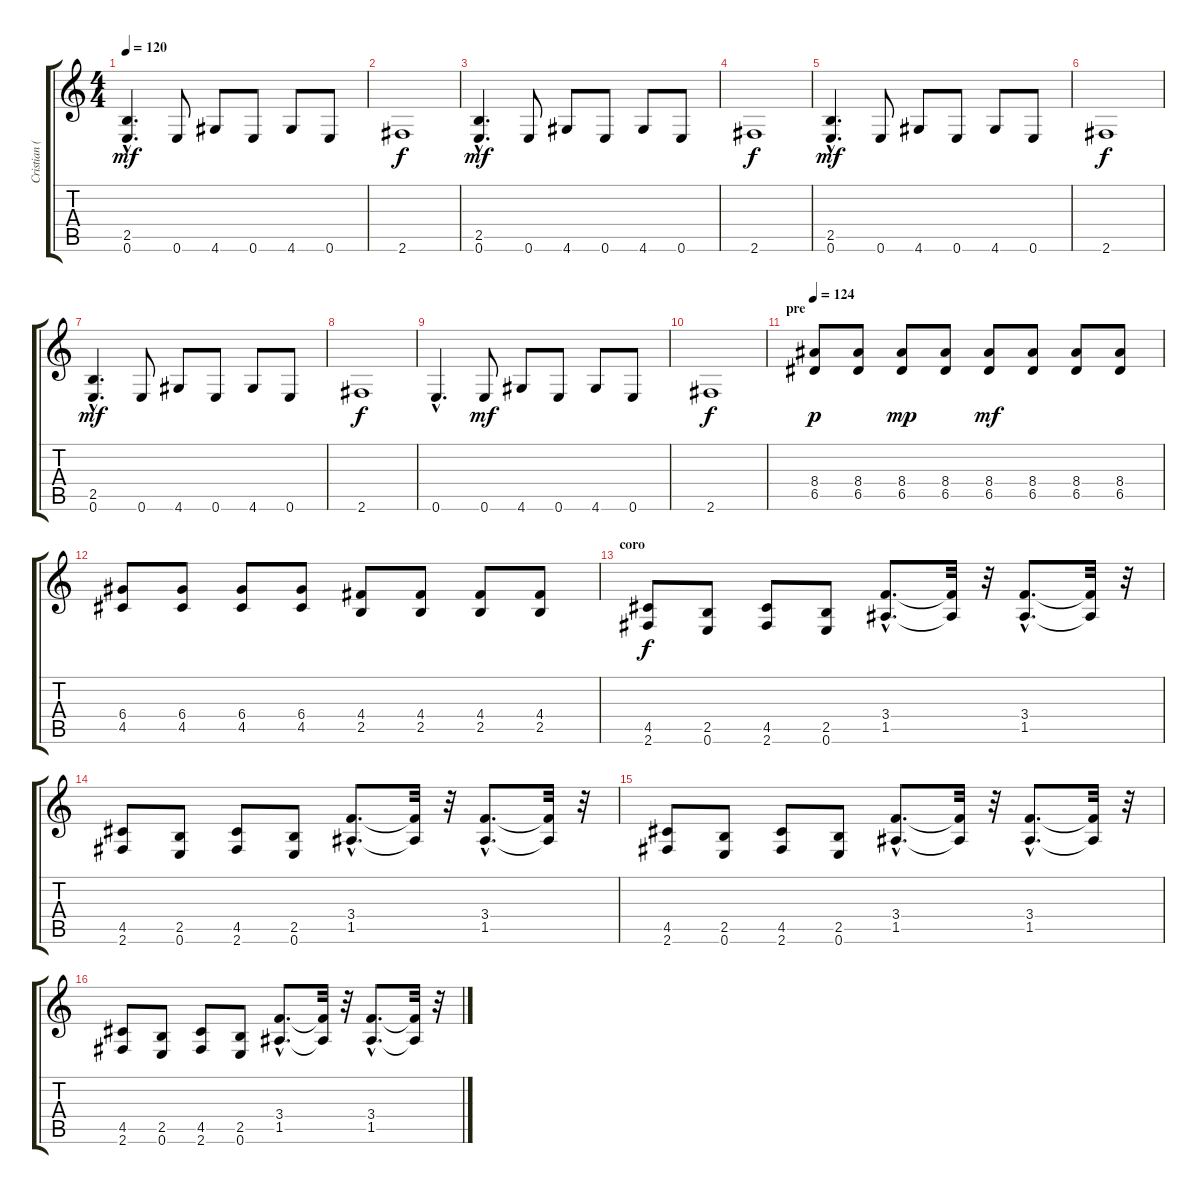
\track ("Cristian (guitarra)" "Cristian (") {instrument overdrivenguitar}
\staff {score tabs}
\tuning (E4 B3 G3 D3 A2 E2) {hide}
\ts (4 4)
\tempo 120
\clef g2
\ks c
(2.5{hac} 0.6{hac}).4{d dy mf} 0.6.8 4.6.8 0.6.8 4.6.8 0.6.8 |
2.6.1{dy f} |
(2.5{hac} 0.6{hac}).4{d dy mf} 0.6.8 4.6.8 0.6.8 4.6.8 0.6.8 |
2.6.1{dy f} |
(2.5{hac} 0.6{hac}).4{d dy mf} 0.6.8 4.6.8 0.6.8 4.6.8 0.6.8 |
2.6.1{dy f} |
(2.5{hac} 0.6{hac}).4{d dy mf} 0.6.8 4.6.8 0.6.8 4.6.8 0.6.8 |
2.6.1{dy f} |
0.6{hac}.4{d} 0.6.8{dy mf} 4.6.8 0.6.8 4.6.8 0.6.8 |
2.6.1{dy f} |
\section ("" "pre")
\tempo 124
(8.4 6.5).8{dy p} (8.4 6.5).8 (8.4 6.5).8{dy mp} (8.4 6.5).8 (8.4 6.5).8{dy mf} (8.4 6.5).8 (8.4 6.5).8 (8.4 6.5).8 |
(6.4 4.5).8 (6.4 4.5).8 (6.4 4.5).8 (6.4 4.5).8 (4.4 2.5).8 (4.4 2.5).8 (4.4 2.5).8 (4.4 2.5).8 |
\section ("" "coro")
(4.5 2.6).8{dy f} (2.5 0.6).8 (4.5 2.6).8 (2.5 0.6).8 (3.4{hac} 1.5{hac}).8{d} (3.4{t} 1.5{t}).32 r.32 (3.4{hac} 1.5{hac}).8{d} (3.4{t} 1.5{t}).32 r.32 |
(4.5 2.6).8 (2.5 0.6).8 (4.5 2.6).8 (2.5 0.6).8 (3.4{hac} 1.5{hac}).8{d} (3.4{t} 1.5{t}).32 r.32 (3.4{hac} 1.5{hac}).8{d} (3.4{t} 1.5{t}).32 r.32 |
(4.5 2.6).8 (2.5 0.6).8 (4.5 2.6).8 (2.5 0.6).8 (3.4{hac} 1.5{hac}).8{d} (3.4{t} 1.5{t}).32 r.32 (3.4{hac} 1.5{hac}).8{d} (3.4{t} 1.5{t}).32 r.32 |
(4.5 2.6).8 (2.5 0.6).8 (4.5 2.6).8 (2.5 0.6).8 (3.4{hac} 1.5{hac}).8{d} (3.4{t} 1.5{t}).32 r.32 (3.4{hac} 1.5{hac}).8{d} (3.4{t} 1.5{t}).32 r.32
